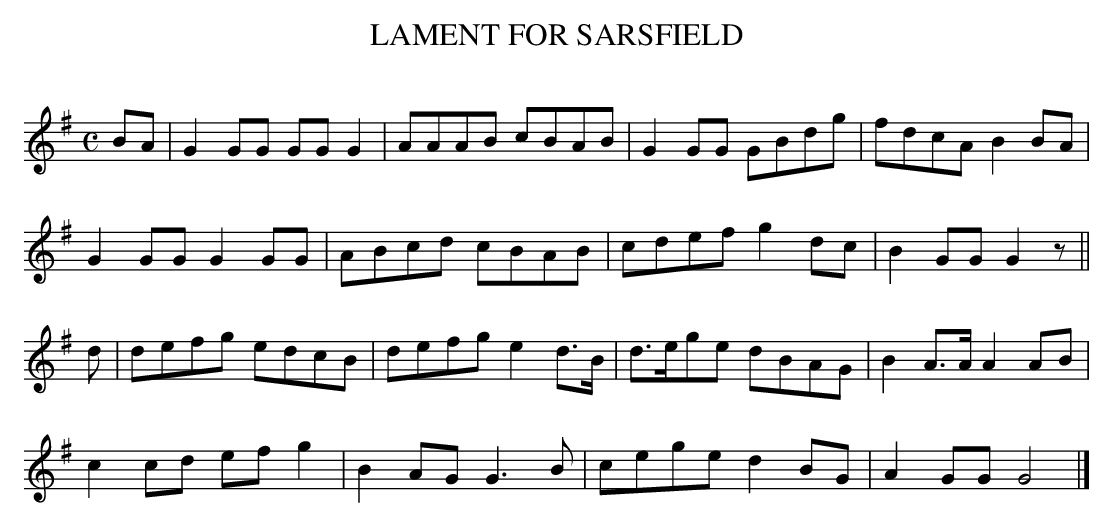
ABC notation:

X:1
T:LAMENT FOR SARSFIELD
Y:"distinctly"
Q:60
M:C
L:1/8
K:G
BA|G2GG GGG2|AAAB cBAB|G2GG GBdg|fdcA B2BA|
G2GG G2GG|ABcd cBAB|cdef g2dc|B2GG G2z||
d|defg edcB|defg e2d>B|d>ege dBAG|B2A>A A2AB|
c2cd efg2|B2AG G3B|cege d2BG|A2GG G4|]
